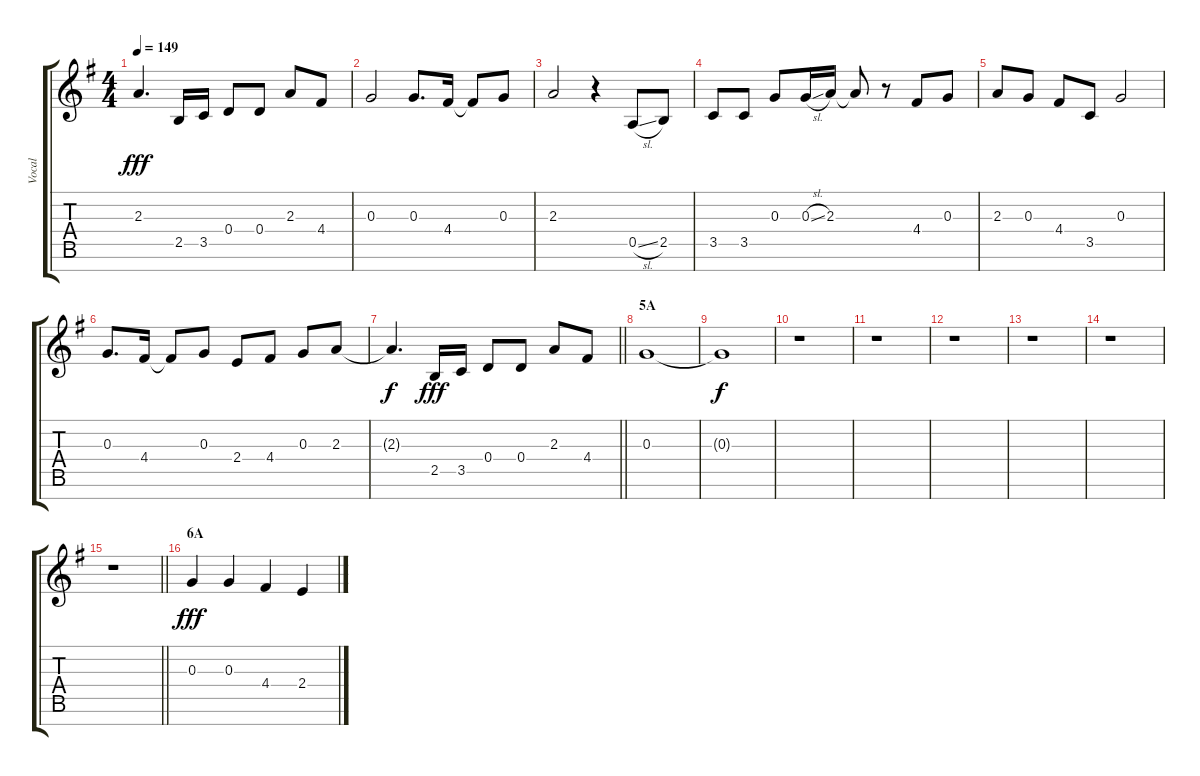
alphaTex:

\track ("Vocal" "Vocal") {instrument voiceoohs}
\staff {score tabs}
\tuning (E5 B4 G4 D4 A3 E3 B2) {hide}
\ts (4 4)
\tempo 149
\clef g2
\ks g
2.3.4{d dy fff} 2.5.16 3.5.16 0.4.8 0.4.8 2.3.8 4.4.8 |
0.3.2 0.3.8{d} 4.4.16 4.4{t}.8 0.3.8 |
2.3.2 r.4 0.5{sl}.8 2.5.8 |
3.5.8 3.5.8 0.3.8 0.3{sl}.16 2.3.16 2.3{t}.8 r.8 4.4.8 0.3.8 |
2.3.8 0.3.8 4.4.8 3.5.8 0.3.2 |
0.3.8{d} 4.4.16 4.4{t}.8 0.3.8 2.4.8 4.4.8 0.3.8 2.3.8 |
\barLineRight lightlight
2.3{t}.4{d dy f} 2.5.16{dy fff} 3.5.16 0.4.8 0.4.8 2.3.8 4.4.8 |
\section ("" "5A")
0.3.1 |
0.3{t}.1{dy f} |
r.1 |
r.1 |
r.1 |
r.1 |
r.1 |
\barLineRight lightlight
r.1 |
\section ("" "6A")
0.3.4{dy fff} 0.3.4 4.4.4 2.4.4
